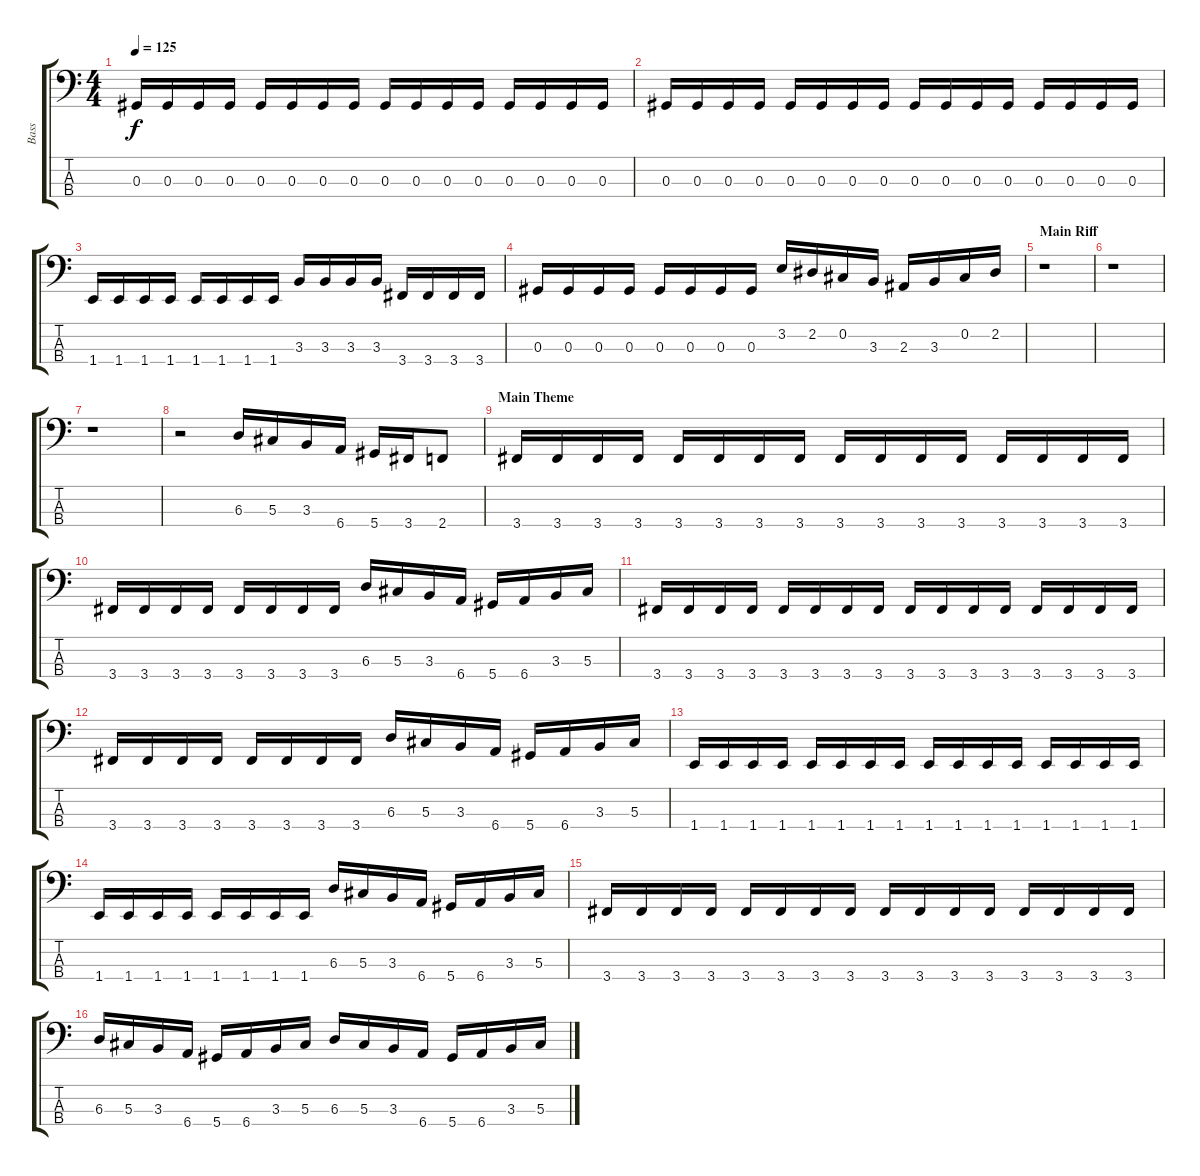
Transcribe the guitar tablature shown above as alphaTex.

\track ("Bass" "Bass") {instrument electricbassfinger}
\staff {score tabs}
\tuning (Gb2 Db2 Ab1 Eb1) {hide}
\ts (4 4)
\tempo 125
\clef f4
\ks c
0.3.16{dy f} 0.3.16 0.3.16 0.3.16 0.3.16 0.3.16 0.3.16 0.3.16 0.3.16 0.3.16 0.3.16 0.3.16 0.3.16 0.3.16 0.3.16 0.3.16 |
0.3.16 0.3.16 0.3.16 0.3.16 0.3.16 0.3.16 0.3.16 0.3.16 0.3.16 0.3.16 0.3.16 0.3.16 0.3.16 0.3.16 0.3.16 0.3.16 |
1.4.16 1.4.16 1.4.16 1.4.16 1.4.16 1.4.16 1.4.16 1.4.16 3.3.16 3.3.16 3.3.16 3.3.16 3.4.16 3.4.16 3.4.16 3.4.16 |
0.3.16 0.3.16 0.3.16 0.3.16 0.3.16 0.3.16 0.3.16 0.3.16 3.2.16 2.2.16 0.2.16 3.3.16 2.3.16 3.3.16 0.2.16 2.2.16 |
\section ("" "Main Riff")
r.1 |
r.1 |
r.1 |
r.2 6.3.16 5.3.16 3.3.16 6.4.16 5.4.16 3.4.16 2.4.8 |
\section ("" "Main Theme")
3.4.16 3.4.16 3.4.16 3.4.16 3.4.16 3.4.16 3.4.16 3.4.16 3.4.16 3.4.16 3.4.16 3.4.16 3.4.16 3.4.16 3.4.16 3.4.16 |
3.4.16 3.4.16 3.4.16 3.4.16 3.4.16 3.4.16 3.4.16 3.4.16 6.3.16 5.3.16 3.3.16 6.4.16 5.4.16 6.4.16 3.3.16 5.3.16 |
3.4.16 3.4.16 3.4.16 3.4.16 3.4.16 3.4.16 3.4.16 3.4.16 3.4.16 3.4.16 3.4.16 3.4.16 3.4.16 3.4.16 3.4.16 3.4.16 |
3.4.16 3.4.16 3.4.16 3.4.16 3.4.16 3.4.16 3.4.16 3.4.16 6.3.16 5.3.16 3.3.16 6.4.16 5.4.16 6.4.16 3.3.16 5.3.16 |
1.4.16 1.4.16 1.4.16 1.4.16 1.4.16 1.4.16 1.4.16 1.4.16 1.4.16 1.4.16 1.4.16 1.4.16 1.4.16 1.4.16 1.4.16 1.4.16 |
1.4.16 1.4.16 1.4.16 1.4.16 1.4.16 1.4.16 1.4.16 1.4.16 6.3.16 5.3.16 3.3.16 6.4.16 5.4.16 6.4.16 3.3.16 5.3.16 |
3.4.16 3.4.16 3.4.16 3.4.16 3.4.16 3.4.16 3.4.16 3.4.16 3.4.16 3.4.16 3.4.16 3.4.16 3.4.16 3.4.16 3.4.16 3.4.16 |
6.3.16 5.3.16 3.3.16 6.4.16 5.4.16 6.4.16 3.3.16 5.3.16 6.3.16 5.3.16 3.3.16 6.4.16 5.4.16 6.4.16 3.3.16 5.3.16
